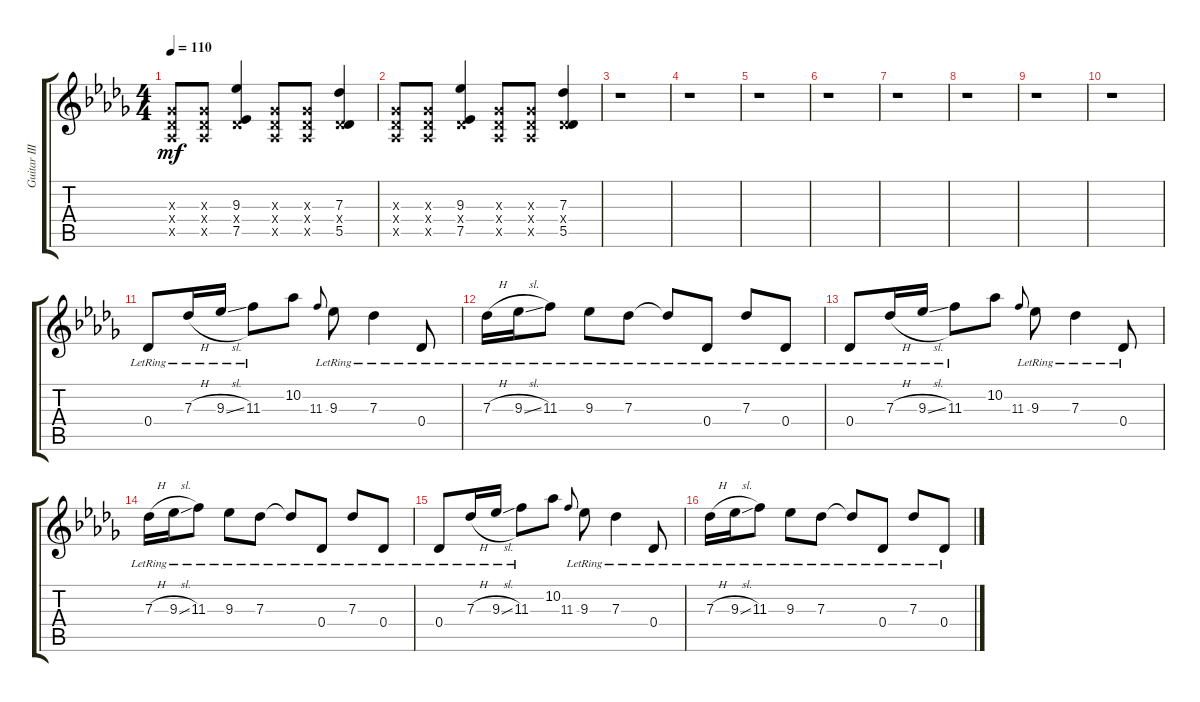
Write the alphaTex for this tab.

\track ("Guitar Ⅲ" "Guitar Ⅲ") {instrument overdrivenguitar}
\staff {score tabs}
\tuning (Eb4 Bb3 Gb3 Db3 Ab2 Eb2) {hide}
\ts (4 4)
\tempo 110
\clef g2
\ks db
(0.3{x} 0.4{x} 0.5{x}).8{dy mf} (0.3{x} 0.4{x} 0.5{x}).8 (9.3 0.4{x} 7.5).4 (0.3{x} 0.4{x} 0.5{x}).8 (0.3{x} 0.4{x} 0.5{x}).8 (7.3 0.4{x} 5.5).4 |
(0.3{x} 0.4{x} 0.5{x}).8 (0.3{x} 0.4{x} 0.5{x}).8 (9.3 0.4{x} 7.5).4 (0.3{x} 0.4{x} 0.5{x}).8 (0.3{x} 0.4{x} 0.5{x}).8 (7.3 0.4{x} 5.5).4 |
\section ("" "")
r.1 |
r.1 |
r.1 |
r.1 |
r.1 |
r.1 |
r.1 |
r.1 |
\section ("" "")
0.4{lr}.8 7.3{h lr}.16 9.3{sl lr}.16 11.3{lr}.8 10.2.8 11.3.8{gr onbeat} 9.3{lr}.8 7.3{lr}.4 0.4{lr}.8 |
7.3{h lr}.16 9.3{sl lr}.16 11.3{lr}.8 9.3{lr}.8 7.3{lr}.8 7.3{lr t}.8 0.4{lr}.8 7.3{lr}.8 0.4{lr}.8 |
0.4{lr}.8 7.3{h lr}.16 9.3{sl lr}.16 11.3{lr}.8 10.2.8 11.3.8{gr onbeat} 9.3{lr}.8 7.3{lr}.4 0.4{lr}.8 |
7.3{h lr}.16 9.3{sl lr}.16 11.3{lr}.8 9.3{lr}.8 7.3{lr}.8 7.3{lr t}.8 0.4{lr}.8 7.3{lr}.8 0.4{lr}.8 |
0.4{lr}.8 7.3{h lr}.16 9.3{sl lr}.16 11.3{lr}.8 10.2.8 11.3.8{gr onbeat} 9.3{lr}.8 7.3{lr}.4 0.4{lr}.8 |
7.3{h lr}.16 9.3{sl lr}.16 11.3{lr}.8 9.3{lr}.8 7.3{lr}.8 7.3{lr t}.8 0.4{lr}.8 7.3{lr}.8 0.4{lr}.8
